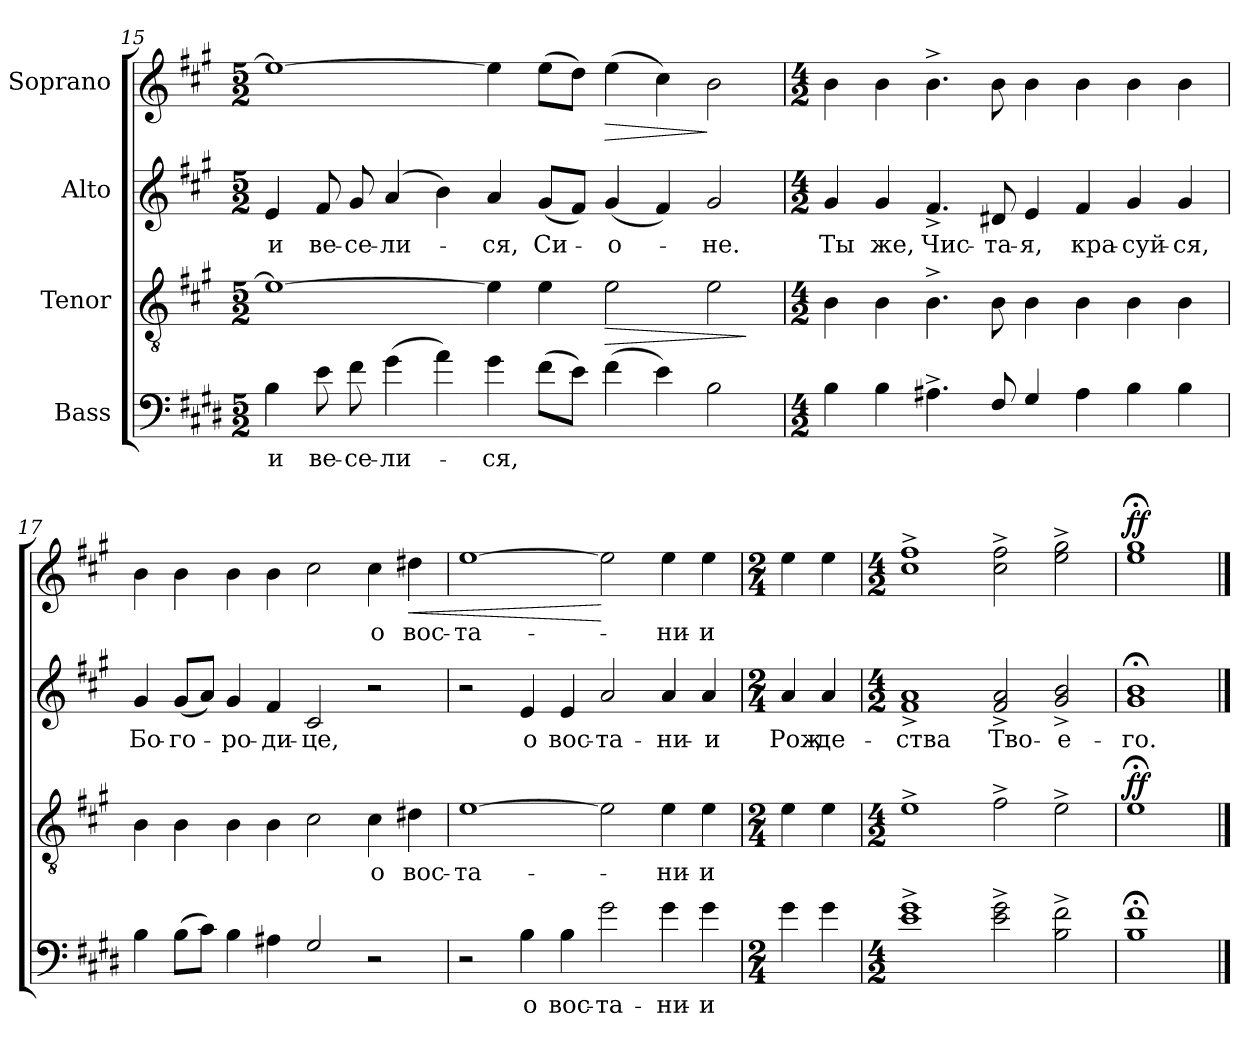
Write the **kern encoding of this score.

**kern	**text	**kern	**text	**dynam	**kern	**text	**kern	**text	**dynam
*part4	*part4	*part3	*part3	*part3	*part2	*part2	*part1	*part1	*part1
*staff4	*staff4	*staff3	*staff3	*staff3	*staff2	*staff2	*staff1	*staff1	*staff1
*I"Bass	*	*I"Tenor	*	*	*I"Alto	*	*I"Soprano	*	*
*clefF4	*	*clefGv2	*	*	*clefG2	*	*clefG2	*	*
*ITrd4c7	*	*	*	*	*	*	*	*	*
*k[f#c#g#]	*	*k[f#c#g#]	*	*	*k[f#c#g#]	*	*k[f#c#g#]	*	*
*M5/2	*	*M5/2	*	*	*M5/2	*	*M5/2	*	*
=15	=15	=15	=15	=15	=15	=15	=15	=15	=15
!	!LO:LY:b	!	!	!	!	!LO:LY:b	!	!	!
4E\	и	1e_	.	.	4e/	и	1ee_	.	.
!	!LO:LY:b	!	!	!	!	!LO:LY:b	!	!	!
8A\	ве-	.	.	.	8f#/	ве-	.	.	.
!	!LO:LY:b	!	!	!	!	!LO:LY:b	!	!	!
8B\	-се-	.	.	.	8g#/	-се-	.	.	.
!	!LO:LY:b	!	!	!	!	!LO:LY:b	!	!	!
(>4c#\	-ли-	.	.	.	(>4a/	-ли-	.	.	.
4d\)	.	.	.	.	4b\)	.	.	.	.
!	!LO:LY:b	!	!	!	!	!LO:LY:b	!	!	!
4c#\	-ся,	4e\]	.	.	4a/	-ся,	4ee\]	.	.
!	!	!	!	!	!	!LO:LY:b	!	!	!
(>8B\L	.	4e\	.	.	(<8g#/L	Си-	(>8ee\L	.	.
8A\J)	.	.	.	.	8f#/J)	.	8dd\J)	.	.
!	!	!	!	!LO:HP:b	!	!LO:LY:b	!	!	!LO:HP:b
(>4B\	.	2e\	.	>	(<4g#/	-о-	(>4ee\	.	>
4A\)	.	.	.	.	4f#/)	.	4cc#\)	.	.
!	!	!	!	!	!	!LO:LY:b	!	!	!
2E\	.	2e\	.	.	2g#/	-не.	2b\	.	]
.	.	.	.	]	.	.	.	.	.
!!LO:LB:g=z
=16	=16	=16	=16	=16	=16	=16	=16	=16	=16
*M4/2	*	*M4/2	*	*	*M4/2	*	*M4/2	*	*
!	!	!	!	!	!	!LO:LY:b	!	!	!
4E\	.	4B\	.	.	4g#/	Ты	4b\	.	.
!	!	!	!	!	!	!LO:LY:b	!	!	!
4E\	.	4B\	.	.	4g#/	же,	4b\	.	.
!	!	!	!	!	!	!LO:LY:b	!	!	!
4.D#X^\	.	4.B^\	.	.	4.f#^/	Чис-	4.b^\	.	.
!	!	!	!	!	!	!LO:LY:b	!	!	!
8BB/	.	8B\	.	.	8d#X/	-та-	8b\	.	.
!	!	!	!	!	!	!LO:LY:b	!	!	!
4C#/	.	4B\	.	.	4e/	-я,	4b\	.	.
!	!	!	!	!	!	!LO:LY:b	!	!	!
4D#\	.	4B\	.	.	4f#/	кра-	4b\	.	.
!	!	!	!	!	!	!LO:LY:b	!	!	!
4E\	.	4B\	.	.	4g#/	-суй-	4b\	.	.
!	!	!	!	!	!	!LO:LY:b	!	!	!
4E\	.	4B\	.	.	4g#/	-ся,	4b\	.	.
=17	=17	=17	=17	=17	=17	=17	=17	=17	=17
!	!	!	!	!	!	!LO:LY:b	!	!	!
4E\	.	4B\	.	.	4g#/	Бо-	4b\	.	.
!	!	!	!	!	!	!LO:LY:b	!	!	!
(>8E\L	.	4B\	.	.	(<8g#/L	-го-	4b\	.	.
8F#\J)	.	.	.	.	8a/J)	.	.	.	.
!	!	!	!	!	!	!LO:LY:b	!	!	!
4E\	.	4B\	.	.	4g#/	-ро-	4b\	.	.
!	!	!	!	!	!	!LO:LY:b	!	!	!
4D#X\	.	4B\	.	.	4f#/	-ди-	4b\	.	.
!	!	!	!	!	!	!LO:LY:b	!	!	!
2C#/	.	2c#\	.	.	2c#/	-це,	2cc#\	.	.
!	!	!	!LO:LY:b	!	!	!	!	!LO:LY:b	!
2r	.	4c#\	о	.	2r	.	4cc#\	о	.
!	!	!	!LO:LY:b	!	!	!	!	!LO:LY:b	!LO:HP:b
.	.	4d#X\	вос-	.	.	.	4dd#X\	вос-	<
!!LO:LB:g=z
=18	=18	=18	=18	=18	=18	=18	=18	=18	=18
!	!	!	!LO:LY:b	!	!	!	!	!LO:LY:b	!
2r	.	[1e	та-	.	2r	.	[1ee	та-	.
!	!LO:LY:b	!	!	!	!	!LO:LY:b	!	!	!
4E\	о	.	.	.	4e/	о	.	.	.
!	!LO:LY:b	!	!	!	!	!LO:LY:b	!	!	!
4E\	вос-	.	.	.	4e/	вос-	.	.	.
!	!LO:LY:b	!	!	!	!	!LO:LY:b	!	!	!
2c#\	-та-	2e\]	.	.	2a/	-та-	2ee\]	.	[
!	!LO:LY:b	!	!LO:LY:b	!	!	!LO:LY:b	!	!LO:LY:b	!
4c#\	-ни-	4e\	-ни-	.	4a/	-ни-	4ee\	-ни-	.
!	!LO:LY:b	!	!LO:LY:b	!	!	!LO:LY:b	!	!LO:LY:b	!
4c#\	-и	4e\	-и	.	4a/	-и	4ee\	-и	.
=19	=19	=19	=19	=19	=19	=19	=19	=19	=19
*M2/4	*	*M2/4	*	*	*M2/4	*	*M2/4	*	*
!	!	!	!	!	!	!LO:LY:b	!	!	!
4c#\	.	4e\	.	.	4a/	Рож-	4ee\	.	.
!	!	!	!	!	!	!LO:LY:b	!	!	!
4c#\	.	4e\	.	.	4a/	-де-	4ee\	.	.
=20	=20	=20	=20	=20	=20	=20	=20	=20	=20
*M4/2	*	*M4/2	*	*	*M4/2	*	*M4/2	*	*
!	!	!	!	!	!	!LO:LY:b	!	!	!
1A^ 1c#^	.	1e^	.	.	1f#^ 1a^	-ства	1cc#^ 1ff#^	.	.
!	!	!	!	!	!	!LO:LY:b	!	!	!
2A\^ 2c#\^	.	2f#^\	.	.	2f#/^ 2a/^	Тво-	2cc#\^ 2ff#\^	.	.
!	!	!	!	!	!	!LO:LY:b	!	!	!
2E\^ 2B\^	.	2e^\	.	.	2g#/^ 2b/^	-е-	2ee\^ 2gg#\^	.	.
=21	=21	=21	=21	=21	=21	=21	=21	=21	=21
!	!	!	!	!LO:DY:b	!	!LO:LY:b	!	!	!LO:DY:b
1E; 1B;	.	1e;<	.	ff	1g#;< 1b;<	-го.	1ee;< 1gg#;<	.	ff
==	==	==	==	==	==	==	==	==	==
*-	*-	*-	*-	*-	*-	*-	*-	*-	*-
